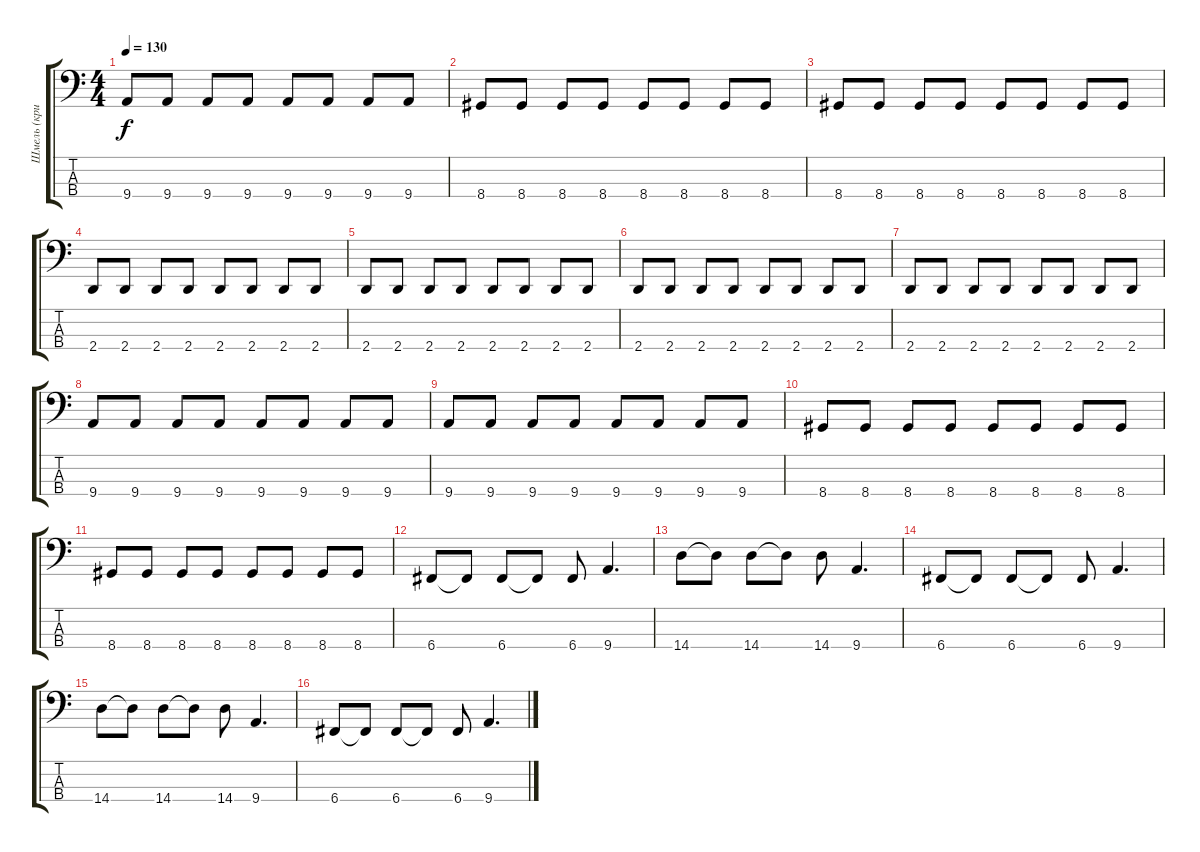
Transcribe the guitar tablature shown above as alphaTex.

\track ("Шмель (криво))" "Шмель (кри") {instrument electricbassfinger}
\staff {score tabs}
\tuning (G2 D2 A1 C1) {hide}
\ts (4 4)
\tempo 130
\clef f4
\ks c
9.4.8{dy f} 9.4.8 9.4.8 9.4.8 9.4.8 9.4.8 9.4.8 9.4.8 |
8.4.8 8.4.8 8.4.8 8.4.8 8.4.8 8.4.8 8.4.8 8.4.8 |
8.4.8 8.4.8 8.4.8 8.4.8 8.4.8 8.4.8 8.4.8 8.4.8 |
2.4.8 2.4.8 2.4.8 2.4.8 2.4.8 2.4.8 2.4.8 2.4.8 |
2.4.8 2.4.8 2.4.8 2.4.8 2.4.8 2.4.8 2.4.8 2.4.8 |
2.4.8 2.4.8 2.4.8 2.4.8 2.4.8 2.4.8 2.4.8 2.4.8 |
2.4.8 2.4.8 2.4.8 2.4.8 2.4.8 2.4.8 2.4.8 2.4.8 |
9.4.8 9.4.8 9.4.8 9.4.8 9.4.8 9.4.8 9.4.8 9.4.8 |
9.4.8 9.4.8 9.4.8 9.4.8 9.4.8 9.4.8 9.4.8 9.4.8 |
8.4.8 8.4.8 8.4.8 8.4.8 8.4.8 8.4.8 8.4.8 8.4.8 |
8.4.8 8.4.8 8.4.8 8.4.8 8.4.8 8.4.8 8.4.8 8.4.8 |
6.4.8 6.4{t}.8 6.4.8 6.4{t}.8 6.4.8 9.4.4{d} |
14.4.8 14.4{t}.8 14.4.8 14.4{t}.8 14.4.8 9.4.4{d} |
6.4.8 6.4{t}.8 6.4.8 6.4{t}.8 6.4.8 9.4.4{d} |
14.4.8 14.4{t}.8 14.4.8 14.4{t}.8 14.4.8 9.4.4{d} |
6.4.8 6.4{t}.8 6.4.8 6.4{t}.8 6.4.8 9.4.4{d}
